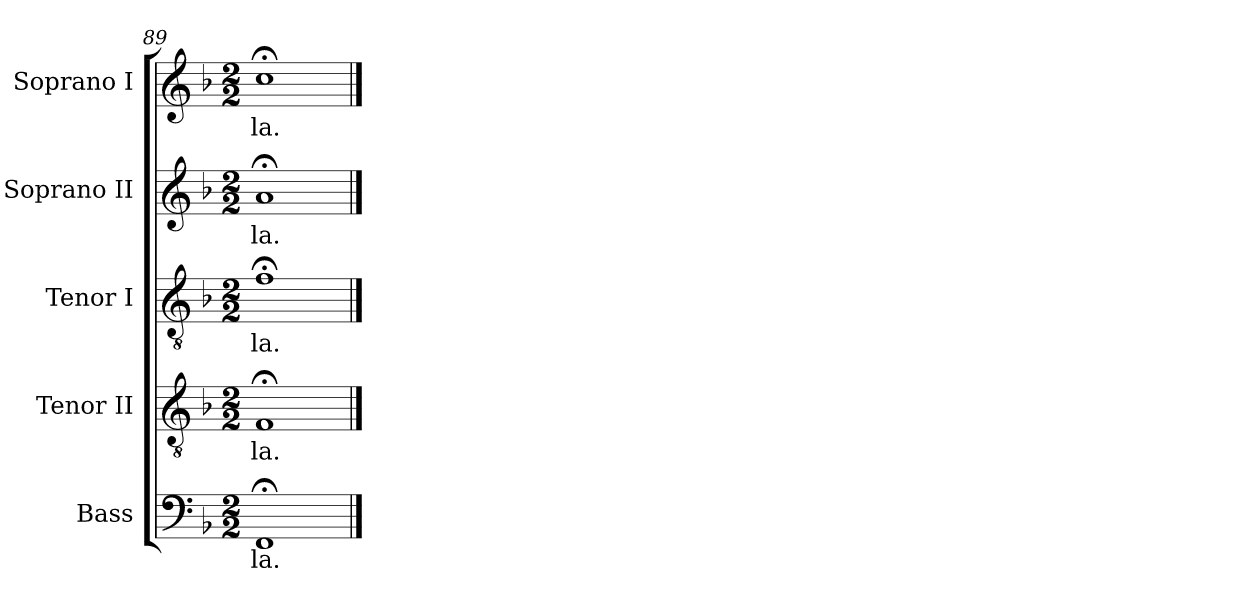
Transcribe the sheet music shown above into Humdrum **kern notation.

**kern	**text	**kern	**text	**kern	**text	**kern	**text	**kern	**text
*part5	*part5	*part4	*part4	*part3	*part3	*part2	*part2	*part1	*part1
*staff5	*staff5	*staff4	*staff4	*staff3	*staff3	*staff2	*staff2	*staff1	*staff1
*I"Bass	*	*I"Tenor II	*	*I"Tenor I	*	*I"Soprano II	*	*I"Soprano I	*
*I'B	*	*I'T II	*	*I'T I	*	*I'S II	*	*I'S I	*
*clefF4	*	*clefGv2	*	*clefGv2	*	*clefG2	*	*clefG2	*
*k[b-]	*	*k[b-]	*	*k[b-]	*	*k[b-]	*	*k[b-]	*
*F:	*	*F:	*	*F:	*	*F:	*	*F:	*
*M2/2	*	*M2/2	*	*M2/2	*	*M2/2	*	*M2/2	*
=89	=89	=89	=89	=89	=89	=89	=89	=89	=89
!	!LO:LY:b	!	!LO:LY:b	!	!LO:LY:b	!	!LO:LY:b	!	!LO:LY:b
1FF;<	la.	1F;<	la.	1f;<	la.	1a;<	la.	1cc;<	la.
==	==	==	==	==	==	==	==	==	==
*-	*-	*-	*-	*-	*-	*-	*-	*-	*-
